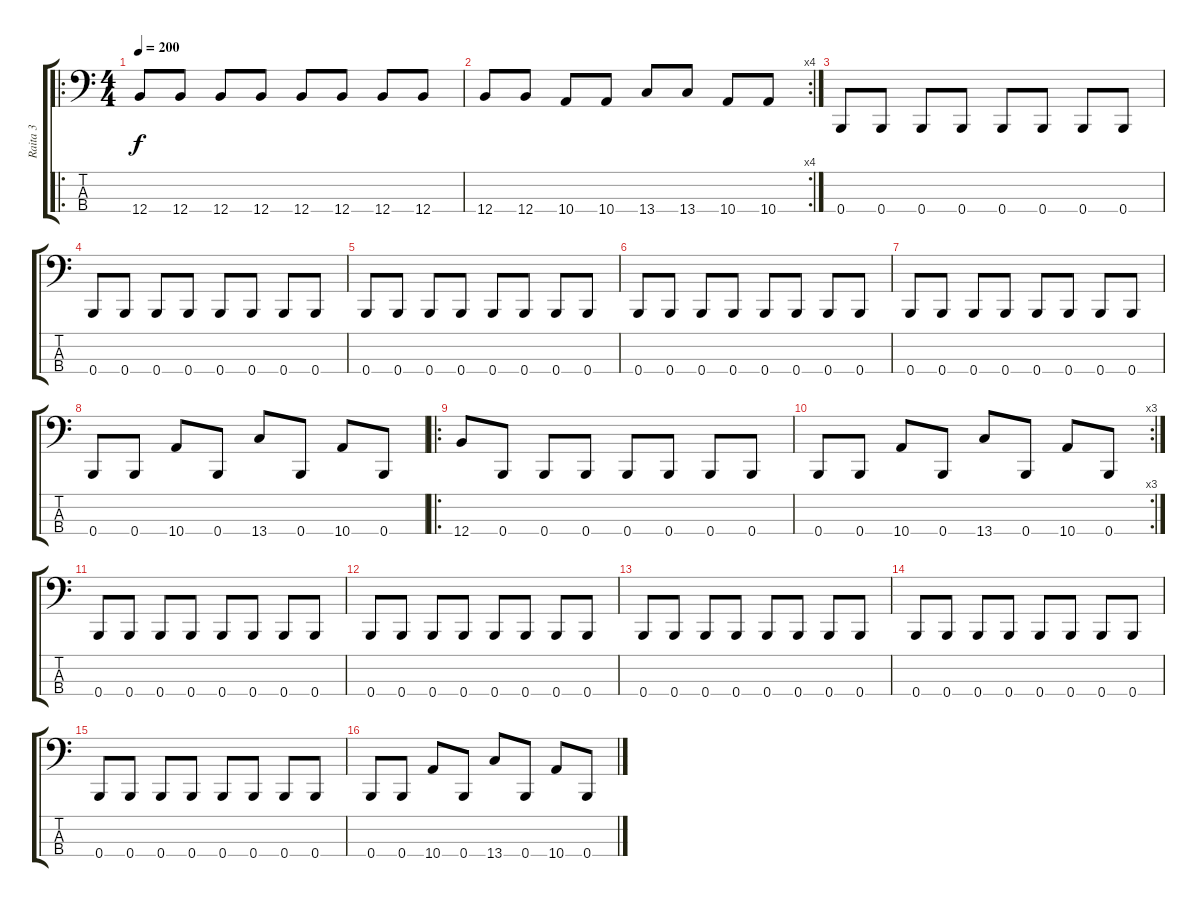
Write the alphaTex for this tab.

\track ("Raita 3" "Raita 3") {instrument electricbasspick}
\staff {score tabs}
\tuning (E2 B1 Gb1 B0) {hide}
\ro
\ts (4 4)
\tempo 200
\clef f4
\ks c
12.4.8{dy f} 12.4.8 12.4.8 12.4.8 12.4.8 12.4.8 12.4.8 12.4.8 |
\rc 4
12.4.8 12.4.8 10.4.8 10.4.8 13.4.8 13.4.8 10.4.8 10.4.8 |
0.4.8 0.4.8 0.4.8 0.4.8 0.4.8 0.4.8 0.4.8 0.4.8 |
0.4.8 0.4.8 0.4.8 0.4.8 0.4.8 0.4.8 0.4.8 0.4.8 |
0.4.8 0.4.8 0.4.8 0.4.8 0.4.8 0.4.8 0.4.8 0.4.8 |
0.4.8 0.4.8 0.4.8 0.4.8 0.4.8 0.4.8 0.4.8 0.4.8 |
0.4.8 0.4.8 0.4.8 0.4.8 0.4.8 0.4.8 0.4.8 0.4.8 |
0.4.8 0.4.8 10.4.8 0.4.8 13.4.8 0.4.8 10.4.8 0.4.8 |
\ro
12.4.8 0.4.8 0.4.8 0.4.8 0.4.8 0.4.8 0.4.8 0.4.8 |
\rc 3
0.4.8 0.4.8 10.4.8 0.4.8 13.4.8 0.4.8 10.4.8 0.4.8 |
0.4.8 0.4.8 0.4.8 0.4.8 0.4.8 0.4.8 0.4.8 0.4.8 |
0.4.8 0.4.8 0.4.8 0.4.8 0.4.8 0.4.8 0.4.8 0.4.8 |
0.4.8 0.4.8 0.4.8 0.4.8 0.4.8 0.4.8 0.4.8 0.4.8 |
0.4.8 0.4.8 0.4.8 0.4.8 0.4.8 0.4.8 0.4.8 0.4.8 |
0.4.8 0.4.8 0.4.8 0.4.8 0.4.8 0.4.8 0.4.8 0.4.8 |
0.4.8 0.4.8 10.4.8 0.4.8 13.4.8 0.4.8 10.4.8 0.4.8
